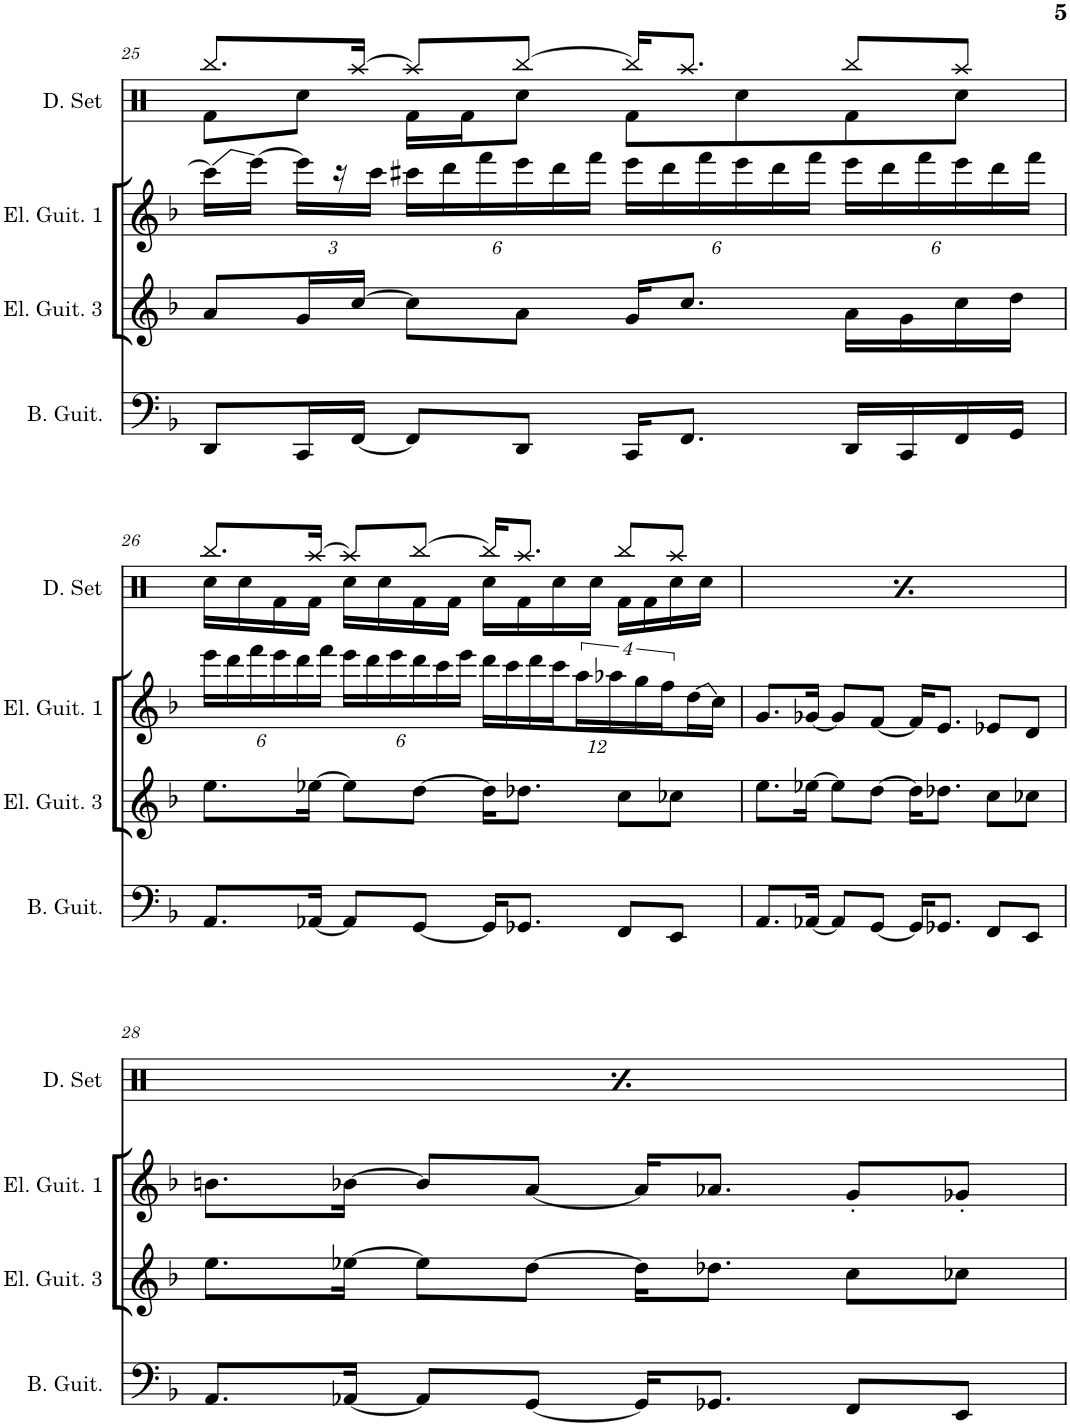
**kern	**kern	**kern	**kern	**kern
*part5	*part4	*part3	*part2	*part1
*staff5	*staff4	*staff3	*staff2	*staff1
*I"Bass Guitar	*I"Electric Guitar 3	*I"Electric Guitar 1 Bends	*I"Electric Guitar 1	*I"Horn
*I'B. Guit.	*I'El. Guit. 3	*I'Elec Gtr	*I'El. Guit. 1	*I'Hn.
!!LO:PB:g=z
*clefF4	*clefG2	*clefG2	*clefG2	*clefF4
*	*	*	*	*Trd4c7
*k[b-]	*k[b-]	*k[b-]	*k[b-]	*k[b-]
*M4/4	*M4/4	*M4/4	*M4/4	*M4/4
*met(c)	*met(c)	*met(c)	*met(c)	*met(c)
=25	=25	=25	=25	=25
8DD/L	8a/L	16ccc\LL	16ccc\LL]	1r
.	.	[16eee\	[16eee\JJ	.
*	*	*Xbrackettup	*Xbrackettup	*
16CC/L	16g/L	24eee\JJ]	24eee\LL]	.
.	.	12r	24r	.
[16FF/JJ	[16cc/JJ	.	.	.
.	.	.	24ccc\JJ	.
8FF/L]	8cc\L]	4r	24ccc#X\LL	.
.	.	.	24ddd\	.
.	.	.	24fff\	.
8DD/J	8a\J	.	24eee\	.
.	.	.	24ddd\	.
.	.	.	24fff\JJ	.
16CC/KL	16g/KL	2r	24eee\LL	.
.	.	.	24ddd\	.
8.FF/J	8.cc/J	.	.	.
.	.	.	24fff\	.
.	.	.	24eee\	.
.	.	.	24ddd\	.
.	.	.	24fff\JJ	.
16DD/LL	16a\LL	.	24eee\LL	.
.	.	.	24ddd\	.
16CC/	16g\	.	.	.
.	.	.	24fff\	.
16FF/	16cc\	.	24eee\	.
.	.	.	24ddd\	.
16GG/JJ	16dd\JJ	.	.	.
.	.	.	24fff\JJ	.
!!LO:LB:g=z
=26	=26	=26	=26	=26
8.AA/L	8.ee\L	1r	24eee\LL	1r
.	.	.	24ddd\	.
.	.	.	24fff\	.
.	.	.	24eee\	.
.	.	.	24ddd\	.
[16AA-X/Jk	[16ee-X\Jk	.	.	.
.	.	.	24fff\JJ	.
8AA-/L]	8ee-\L]	.	24eee\LL	.
.	.	.	24ddd\	.
.	.	.	24eee\	.
[8GG/J	[8dd\J	.	24ddd\	.
.	.	.	24ccc\	.
.	.	.	24eee\JJ	.
16GG/KL]	16dd\KL]	.	24ddd\LL	.
.	.	.	24ccc\	.
8.GG-X/J	8.dd-X\J	.	.	.
.	.	.	24ddd\	.
.	.	.	24ccc\	.
.	.	.	16aa\	.
.	.	.	16aa-X\	.
8FF/L	8cc\L	.	.	.
.	.	.	16gg\	.
.	.	.	16ff\	.
8EE/J	8cc-X\J	.	.	.
.	.	.	24dd\	.
.	.	.	24cc\JJ	.
=27	=27	=27	=27	=27
8.AA/L	8.ee\L	1r	8.g/L	1r
[16AA-X/Jk	[16ee-X\Jk	.	[16g-X/Jk	.
8AA-/L]	8ee-\L]	.	8g-/L]	.
[8GG/J	[8dd\J	.	[8f/J	.
16GG/KL]	16dd\KL]	.	16f/KL]	.
8.GG-X/J	8.dd-X\J	.	8.e/J	.
8FF/L	8cc\L	.	8e-X/L	.
8EE/J	8cc-X\J	.	8d/J	.
!!LO:LB:g=z
=28	=28	=28	=28	=28
8.AA/L	8.ee\L	1r	8.bn\L	1r
[16AA-X/Jk	[16ee-X\Jk	.	[16b-X\Jk	.
8AA-/L]	8ee-\L]	.	8b-/L]	.
[8GG/J	[8dd\J	.	[8a/J	.
16GG/KL]	16dd\KL]	.	16a/KL]	.
8.GG-X/J	8.dd-X\J	.	8.a-X/J	.
8FF/L	8cc\L	.	8g'/L	.
8EE/J	8cc-X\J	.	8g-X'/J	.
=	=	=	=	=
*-	*-	*-	*-	*-
